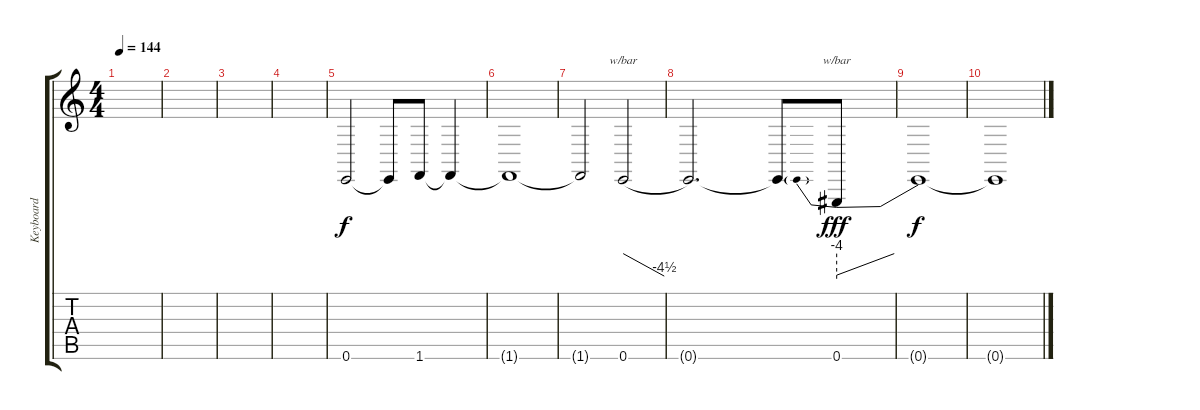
\track ("Keyboard" "Keyboard") {instrument percussiveorgan}
\staff {score tabs}
\tuning (E4 B3 G3 D3 A2 E2) {hide}
\ts (4 4)
\tempo 144
\clef g2
\ks c
|
|
|
|
0.6.2 0.6{t}.8 1.6.8 1.6{t}.4 |
1.6{t}.1 |
1.6{t}.2 0.6.2{tbe (dive default 0 0 60 -18)} |
0.6{t}.2{d} 0.6{t}.8 0.6.8{tbe (predivedive default 0 -16 60 0) dy fff} |
0.6{t}.1{dy f} |
0.6{t}.1
